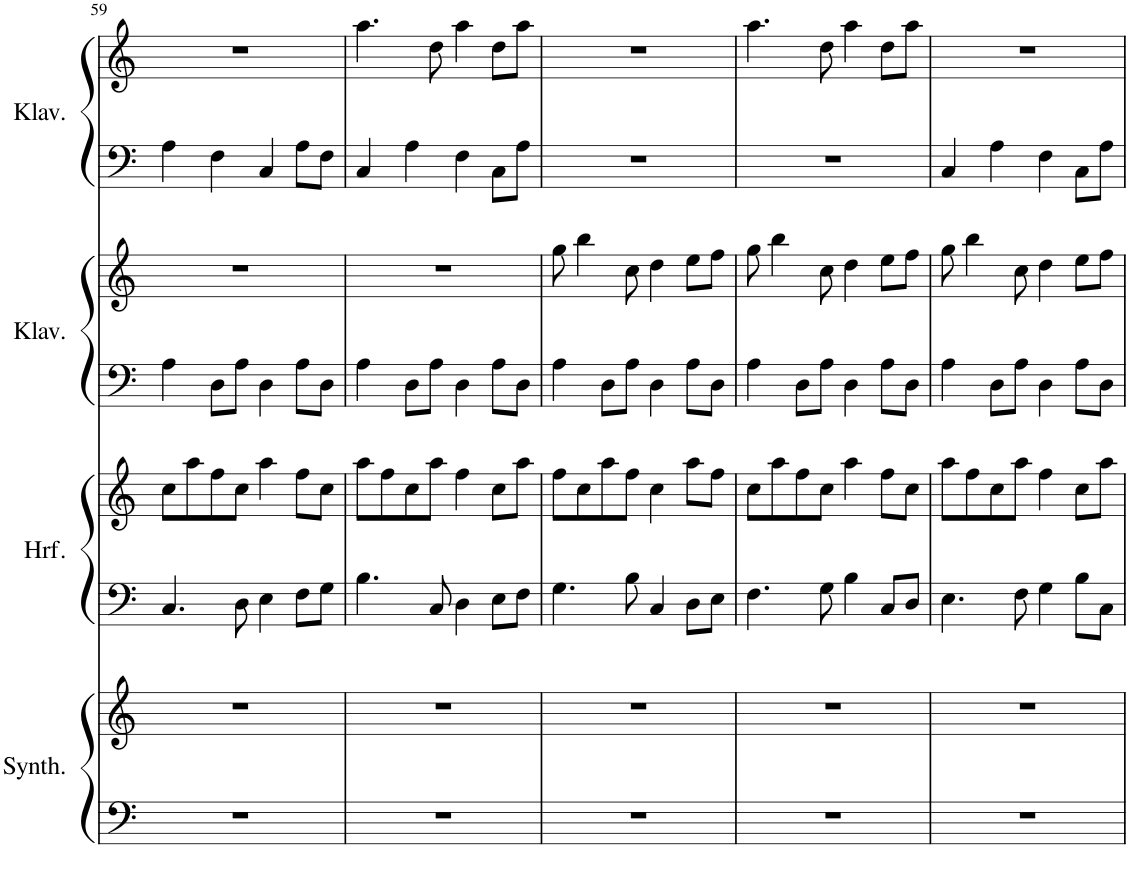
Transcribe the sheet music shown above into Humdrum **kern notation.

**kern	**kern	**kern	**kern	**kern	**kern	**kern	**kern
*part4	*part4	*part3	*part3	*part2	*part2	*part1	*part1
*staff8	*staff7	*staff6	*staff5	*staff4	*staff3	*staff2	*staff1
*I"Pad Synthesizer, Warm Pad	*	*I"Harfe, Harp	*	*I"Klavier, Piano	*	*I"Klavier, Piano	*
*I'Synth.	*	*I'Hrf.	*	*I'Klav.	*	*I'Klav.	*
!!LO:PB:g=z
*clefF4	*clefG2	*clefF4	*clefG2	*clefF4	*clefG2	*clefF4	*clefG2
*k[]	*k[]	*k[]	*k[]	*k[]	*k[]	*k[]	*k[]
*M4/4	*M4/4	*M4/4	*M4/4	*M4/4	*M4/4	*M4/4	*M4/4
=59	=59	=59	=59	=59	=59	=59	=59
1r	1r	4.C/	8cc\L	4A\	1r	4A\	1r
.	.	.	8aa\	.	.	.	.
.	.	.	8ff\	8D\L	.	4F\	.
.	.	8D\	8cc\J	8A\J	.	.	.
.	.	4E\	4aa\	4D\	.	4C/	.
.	.	8F\L	8ff\L	8A\L	.	8A\L	.
.	.	8G\J	8cc\J	8D\J	.	8F\J	.
=60	=60	=60	=60	=60	=60	=60	=60
1r	1r	4.B\	8aa\L	4A\	1r	4C/	4.aa\
.	.	.	8ff\	.	.	.	.
.	.	.	8cc\	8D\L	.	4A\	.
.	.	8C/	8aa\J	8A\J	.	.	8dd\
.	.	4D\	4ff\	4D\	.	4F\	4aa\
.	.	8E\L	8cc\L	8A\L	.	8C\L	8dd\L
.	.	8F\J	8aa\J	8D\J	.	8A\J	8aa\J
=61	=61	=61	=61	=61	=61	=61	=61
1r	1r	4.G\	8ff\L	4A\	8gg\	1r	1r
.	.	.	8cc\	.	4bb\	.	.
.	.	.	8aa\	8D\L	.	.	.
.	.	8B\	8ff\J	8A\J	8cc\	.	.
.	.	4C/	4cc\	4D\	4dd\	.	.
.	.	8D\L	8aa\L	8A\L	8ee\L	.	.
.	.	8E\J	8ff\J	8D\J	8ff\J	.	.
=62	=62	=62	=62	=62	=62	=62	=62
1r	1r	4.F\	8cc\L	4A\	8gg\	1r	4.aa\
.	.	.	8aa\	.	4bb\	.	.
.	.	.	8ff\	8D\L	.	.	.
.	.	8G\	8cc\J	8A\J	8cc\	.	8dd\
.	.	4B\	4aa\	4D\	4dd\	.	4aa\
.	.	8C/L	8ff\L	8A\L	8ee\L	.	8dd\L
.	.	8D/J	8cc\J	8D\J	8ff\J	.	8aa\J
=63	=63	=63	=63	=63	=63	=63	=63
1r	1r	4.E\	8aa\L	4A\	8gg\	4C/	1r
.	.	.	8ff\	.	4bb\	.	.
.	.	.	8cc\	8D\L	.	4A\	.
.	.	8F\	8aa\J	8A\J	8cc\	.	.
.	.	4G\	4ff\	4D\	4dd\	4F\	.
.	.	8B\L	8cc\L	8A\L	8ee\L	8C\L	.
.	.	8C\J	8aa\J	8D\J	8ff\J	8A\J	.
=	=	=	=	=	=	=	=
*-	*-	*-	*-	*-	*-	*-	*-
